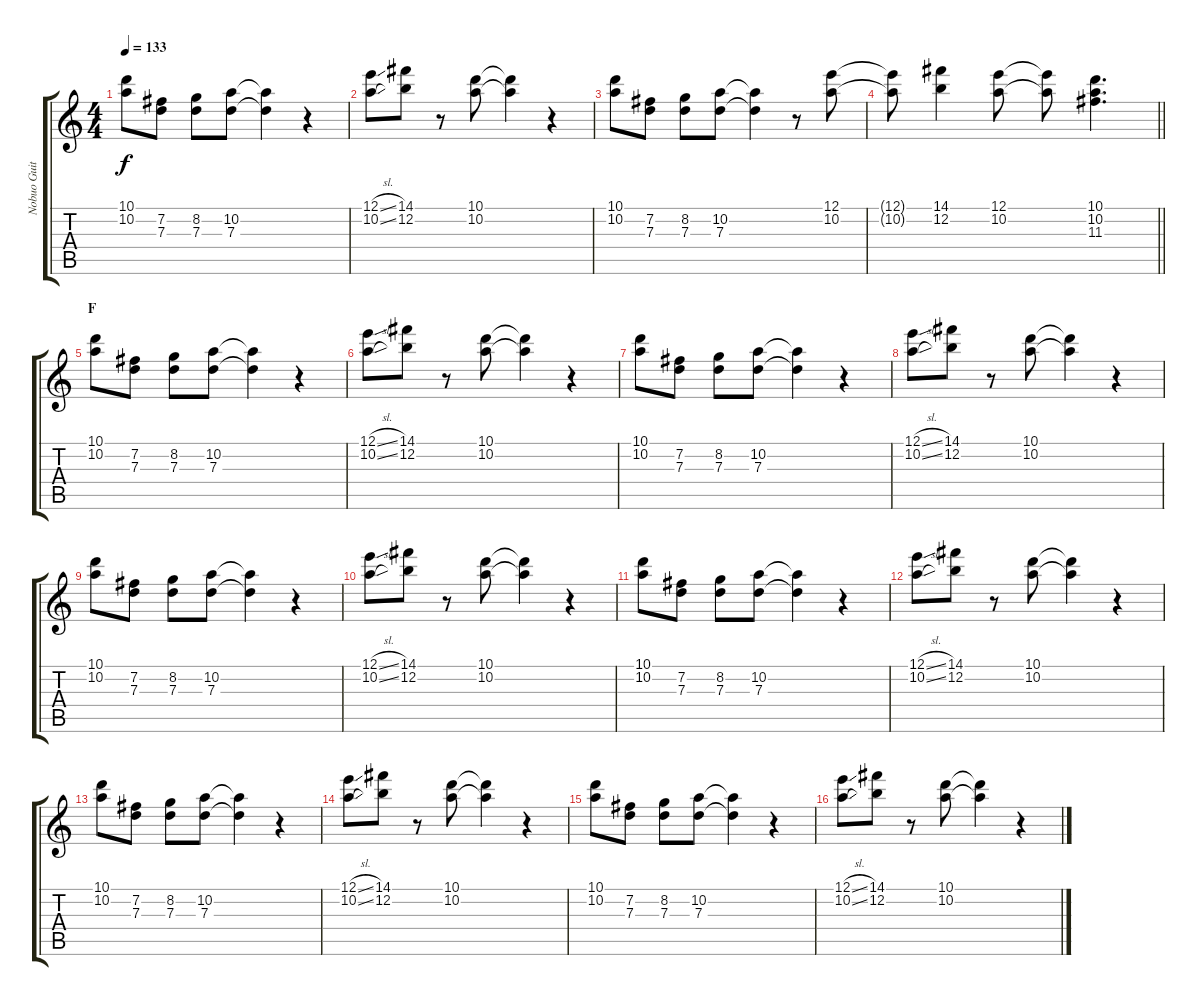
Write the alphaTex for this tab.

\track ("Nobuo Guitar II" "Nobuo Guit") {instrument electricguitarjazz}
\staff {score tabs}
\tuning (E4 B3 G3 D3 A2 E2) {hide}
\ts (4 4)
\tempo 133
\clef g2
\ks c
(10.1 10.2).8{dy f} (7.2 7.3).8 (8.2 7.3).8 (10.2 7.3).8 (10.2{t} 7.3{t}).4 r.4 |
(12.1{sl} 10.2{sl}).8 (14.1 12.2).8 r.8 (10.1 10.2).8 (10.1{t} 10.2{t}).4 r.4 |
(10.1 10.2).8 (7.2 7.3).8 (8.2 7.3).8 (10.2 7.3).8 (10.2{t} 7.3{t}).4 r.8 (12.1 10.2).8 |
\barLineRight lightlight
(12.1{t} 10.2{t}).8 (14.1 12.2).4 (12.1 10.2).8 (12.1{t} 10.2{t}).8 (10.1 10.2 11.3).4{d} |
\section ("" "F")
(10.1 10.2).8 (7.2 7.3).8 (8.2 7.3).8 (10.2 7.3).8 (10.2{t} 7.3{t}).4 r.4 |
(12.1{sl} 10.2{sl}).8 (14.1 12.2).8 r.8 (10.1 10.2).8 (10.1{t} 10.2{t}).4 r.4 |
(10.1 10.2).8 (7.2 7.3).8 (8.2 7.3).8 (10.2 7.3).8 (10.2{t} 7.3{t}).4 r.4 |
(12.1{sl} 10.2{sl}).8 (14.1 12.2).8 r.8 (10.1 10.2).8 (10.1{t} 10.2{t}).4 r.4 |
(10.1 10.2).8 (7.2 7.3).8 (8.2 7.3).8 (10.2 7.3).8 (10.2{t} 7.3{t}).4 r.4 |
(12.1{sl} 10.2{sl}).8 (14.1 12.2).8 r.8 (10.1 10.2).8 (10.1{t} 10.2{t}).4 r.4 |
(10.1 10.2).8 (7.2 7.3).8 (8.2 7.3).8 (10.2 7.3).8 (10.2{t} 7.3{t}).4 r.4 |
(12.1{sl} 10.2{sl}).8 (14.1 12.2).8 r.8 (10.1 10.2).8 (10.1{t} 10.2{t}).4 r.4 |
(10.1 10.2).8 (7.2 7.3).8 (8.2 7.3).8 (10.2 7.3).8 (10.2{t} 7.3{t}).4 r.4 |
(12.1{sl} 10.2{sl}).8 (14.1 12.2).8 r.8 (10.1 10.2).8 (10.1{t} 10.2{t}).4 r.4 |
(10.1 10.2).8 (7.2 7.3).8 (8.2 7.3).8 (10.2 7.3).8 (10.2{t} 7.3{t}).4 r.4 |
(12.1{sl} 10.2{sl}).8 (14.1 12.2).8 r.8 (10.1 10.2).8 (10.1{t} 10.2{t}).4 r.4
